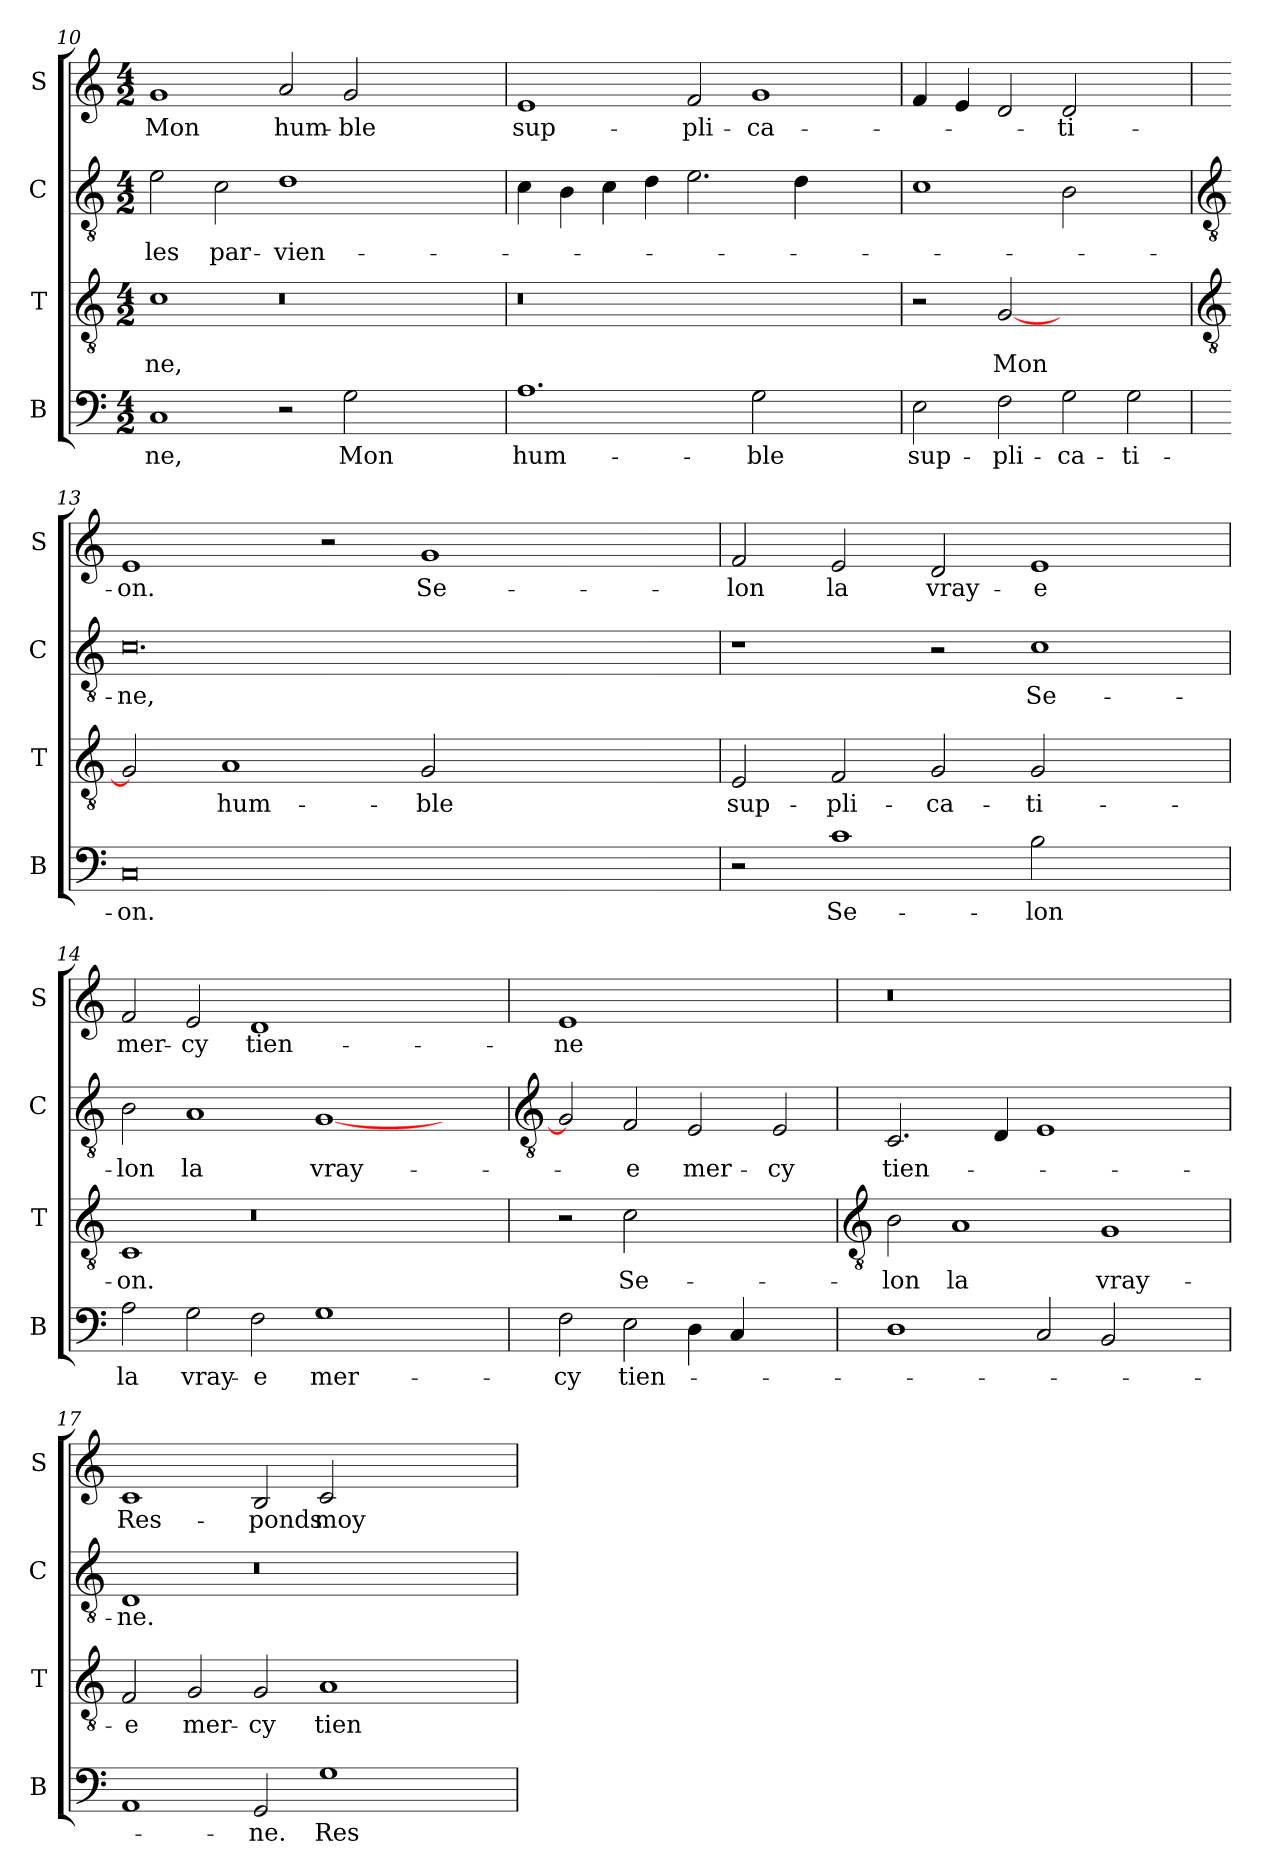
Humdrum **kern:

**kern	**text	**kern	**text	**kern	**text	**kern	**text
*part4	*part4	*part3	*part3	*part2	*part2	*part1	*part1
*staff4	*staff4	*staff3	*staff3	*staff2	*staff2	*staff1	*staff1
*I"B	*	*I"T	*	*I"C	*	*I"S	*
*I'B	*	*I'T	*	*I'C	*	*I'S	*
*clefF4	*	*clefGv2	*	*clefGv2	*	*clefG2	*
*k[]	*	*k[]	*	*k[]	*	*k[]	*
*C:	*	*C:	*	*C:	*	*C:	*
*M4/2	*	*M4/2	*	*M4/2	*	*M4/2	*
=10	=10	=10	=10	=10	=10	=10	=10
!	!LO:LY:b	!	!LO:LY:b	!	!LO:LY:b	!	!LO:LY:b
1C	-ne,	1c	-ne,	2e	-les	1g	Mon
!	!	!	!	!	!LO:LY:b	!	!
.	.	.	.	2c	par-	.	.
!	!	!	!	!	!LO:LY:b	!	!LO:LY:b
2r	.	0r	.	1d	-vien-	2a	hum-
!	!LO:LY:b	!	!	!	!	!	!LO:LY:b
2G	Mon	.	.	.	.	2g	-ble
1ryy	.	.	.	1ryy	.	1ryy	.
=11	=11	=11	=11	=11	=11	=11	=11
!	!LO:LY:b	!	!	!	!	!	!LO:LY:b
1.A	hum-	0r	.	4c	.	1e	sup-
.	.	.	.	4B	.	.	.
.	.	.	.	4c	.	.	.
.	.	.	.	4d	.	.	.
!	!	!	!	!	!	!	!LO:LY:b
.	.	.	.	2.e	.	2f	-pli-
!	!LO:LY:b	!	!	!	!	!	!LO:LY:b
2G	-ble	.	.	.	.	1g	-ca-
.	.	.	.	4d	.	.	.
2ryy	.	2ryy	.	2ryy	.	.	.
=12	=12	=12	=12	=12	=12	=12	=12
!	!LO:LY:b	!	!	!	!	!	!
2E	sup-	2r	.	1c	.	4f	.
.	.	.	.	.	.	4e	.
!	!LO:LY:b	!	!LO:LY:b	!	!	!	!
2F	-pli-	[2G	Mon	.	.	2d	.
!	!LO:LY:b	!	!	!	!	!	!LO:LY:b
2G	-ca-	1ryy	.	2B	.	2d	-ti-
!	!LO:LY:b	!	!	!	!	!	!
2G	-ti-	.	.	2ryy	.	2ryy	.
!!LO:LB:g=z
=13	=13	=13	=13	=13	=13	=13	=13
*	*	*clefGv2	*	*clefGv2	*	*	*
!	!LO:LY:b	!	!	!	!LO:LY:b	!	!LO:LY:b
0C	-on.	2G]	.	0.c	-ne,	1e	-on.
!	!	!	!LO:LY:b	!	!	!	!
.	.	1A	hum-	.	.	.	.
.	.	.	.	.	.	2r	.
!	!	!	!LO:LY:b	!	!	!	!LO:LY:b
.	.	2G	-ble	.	.	1g	Se-
1ryy	.	1ryy	.	.	.	.	.
.	.	.	.	.	.	2ryy	.
=13A	=13A	=13A	=13A	=13A	=13A	=13A	=13A
!	!	!	!LO:LY:b	!	!	!	!LO:LY:b
2r	.	2E	sup-	1r	.	2f	-lon
!	!LO:LY:b	!	!LO:LY:b	!	!	!	!LO:LY:b
1c	Se-	2F	-pli-	.	.	2e	la
!	!	!	!LO:LY:b	!	!	!	!LO:LY:b
.	.	2G	-ca-	2r	.	2d	vray-
!	!LO:LY:b	!	!LO:LY:b	!	!LO:LY:b	!	!LO:LY:b
2B	-lon	2G	-ti-	1c	Se-	1e	-e
2ryy	.	2ryy	.	.	.	.	.
=14A	=14A	=14A	=14A	=14A	=14A	=14A	=14A
!	!LO:LY:b	!	!LO:LY:b	!	!LO:LY:b	!	!LO:LY:b
2A	la	1C	-on.	2B	-lon	2f	mer-
!	!LO:LY:b	!	!	!	!LO:LY:b	!	!LO:LY:b
2G	vray-	.	.	1A	la	2e	-cy
!	!LO:LY:b	!	!	!	!	!	!LO:LY:b
2F	-e	0r	.	.	.	1d	tien-
!	!LO:LY:b	!	!	!	!LO:LY:b	!	!
1G	mer-	.	.	[1G	vray-	.	.
.	.	.	.	.	.	1ryy	.
2ryy	.	.	.	2ryy	.	.	.
!!LO:LB:g=z
=15A	=15A	=15A	=15A	=15A	=15A	=15A	=15A
*	*	*	*	*clefGv2	*	*	*
!	!LO:LY:b	!	!	!	!	!	!LO:LY:b
2F	-cy	2r	.	2G]	.	1e	-ne
!	!LO:LY:b	!	!LO:LY:b	!	!LO:LY:b	!	!
2E	tien-	2c	Se-	2F	-e	.	.
!	!	!	!	!	!LO:LY:b	!	!
4D	.	1ryy	.	2E	mer-	1ryy	.
4C	.	.	.	.	.	.	.
!	!	!	!	!	!LO:LY:b	!	!
2ryy	.	.	.	2E	-cy	.	.
!!LO:LB:g=z
=16	=16	=16	=16	=16	=16	=16	=16
*	*	*clefGv2	*	*	*	*	*
!	!	!	!LO:LY:b	!	!LO:LY:b	!	!
1D	.	2B	-lon	2.C	tien-	0r	.
!	!	!	!LO:LY:b	!	!	!	!
.	.	1A	la	.	.	.	.
.	.	.	.	4D	.	.	.
2C	.	.	.	1E	.	.	.
!	!	!	!LO:LY:b	!	!	!	!
2BB	.	1G	vray-	.	.	.	.
2ryy	.	.	.	2ryy	.	2ryy	.
=17	=17	=17	=17	=17	=17	=17	=17
!	!	!	!LO:LY:b	!	!LO:LY:b	!	!LO:LY:b
1AA	.	2F	-e	1D	-ne.	1c	Res-
!	!	!	!LO:LY:b	!	!	!	!
.	.	2G	mer-	.	.	.	.
!	!LO:LY:b	!	!LO:LY:b	!	!	!	!LO:LY:b
2GG	-ne.	2G	-cy	0r	.	2B	-ponds
!	!LO:LY:b	!	!LO:LY:b	!	!	!	!LO:LY:b
1G	Res-	1A	tien-	.	.	2c	moy
.	.	.	.	.	.	1ryy	.
2ryy	.	2ryy	.	.	.	.	.
=	=	=	=	=	=	=	=
*-	*-	*-	*-	*-	*-	*-	*-
